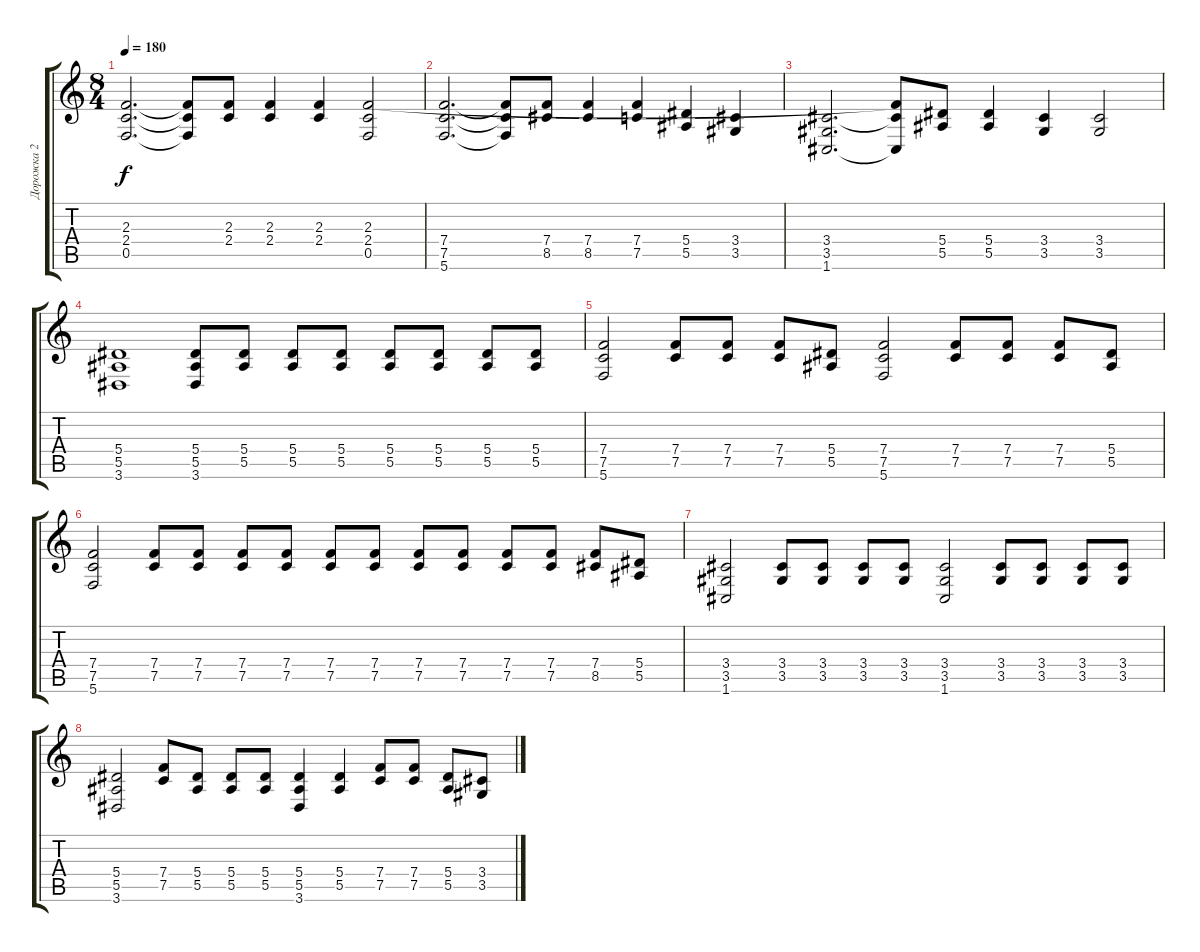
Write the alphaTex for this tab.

\track ("Дорожка 2" "Дорожка 2") {instrument distortionguitar}
\staff {score tabs}
\tuning (C4 G3 Eb3 Bb2 F2 C2) {hide}
\ts (8 4)
\section ("" "")
\tempo 180
\clef g2
\ks c
(2.3 2.4 0.5).2{d dy f} (2.3{t} 2.4{t} 0.5{t}).8 (2.3 2.4).8 (2.3 2.4).4 (2.3 2.4).4 (2.3 2.4 0.5).2 |
(7.4 7.5 5.6).2{d} (7.4{t} 7.5{t} 5.6{t}).8 (7.4 8.5).8 (7.4 8.5).4 (7.4 7.5).4 (5.4 5.5).4 (3.4 3.5).4 |
(3.4 3.5 1.6).2{d} (2.3{t} 3.4{t} 1.6{t}).8 (5.4 5.5).8 (5.4 5.5).4 (3.4 3.5).4 (3.4 3.5).2 |
(5.4 5.5 3.6).1 (5.4 5.5 3.6).8 (5.4 5.5).8 (5.4 5.5).8 (5.4 5.5).8 (5.4 5.5).8 (5.4 5.5).8 (5.4 5.5).8 (5.4 5.5).8 |
(7.4 7.5 5.6).2 (7.4 7.5).8 (7.4 7.5).8 (7.4 7.5).8 (5.4 5.5).8 (7.4 7.5 5.6).2 (7.4 7.5).8 (7.4 7.5).8 (7.4 7.5).8 (5.4 5.5).8 |
(7.4 7.5 5.6).2 (7.4 7.5).8 (7.4 7.5).8 (7.4 7.5).8 (7.4 7.5).8 (7.4 7.5).8 (7.4 7.5).8 (7.4 7.5).8 (7.4 7.5).8 (7.4 7.5).8 (7.4 7.5).8 (7.4 8.5).8 (5.4 5.5).8 |
(3.4 3.5 1.6).2 (3.4 3.5).8 (3.4 3.5).8 (3.4 3.5).8 (3.4 3.5).8 (3.4 3.5 1.6).2 (3.4 3.5).8 (3.4 3.5).8 (3.4 3.5).8 (3.4 3.5).8 |
(5.4 5.5 3.6).2 (7.4 7.5).8 (5.4 5.5).8 (5.4 5.5).8 (5.4 5.5).8 (5.4 5.5 3.6).4 (5.4 5.5).4 (7.4 7.5).8 (7.4 7.5).8 (5.4 5.5).8 (3.4 3.5).8
